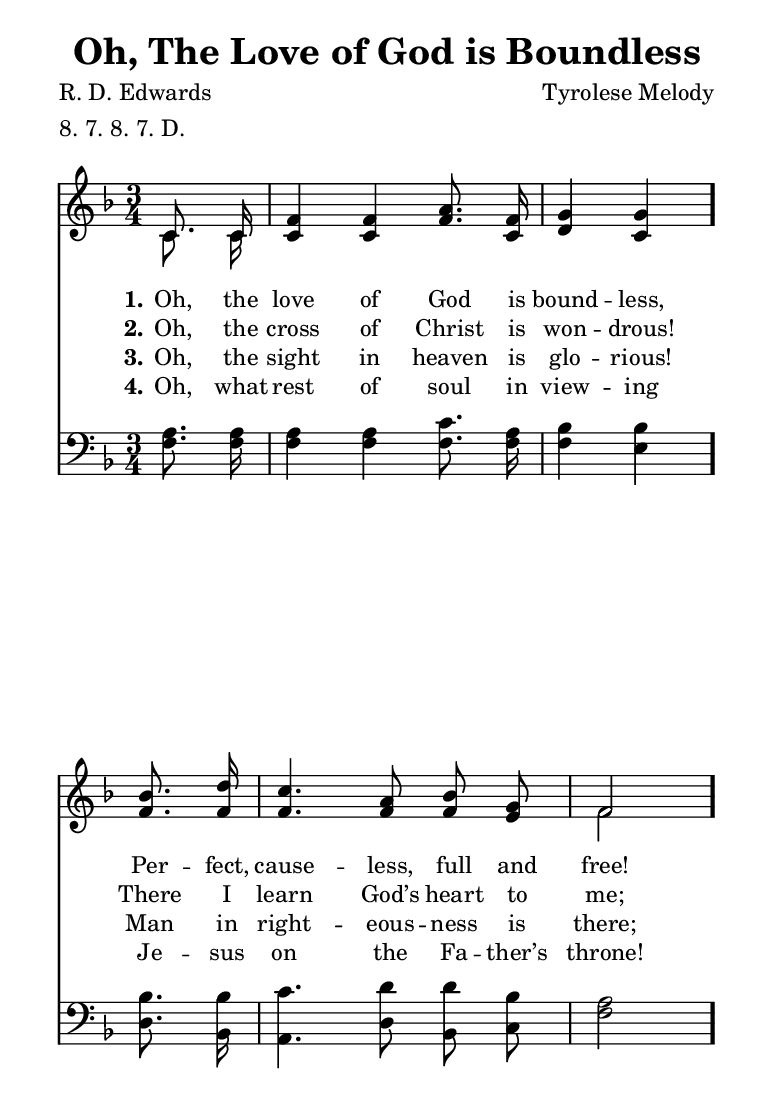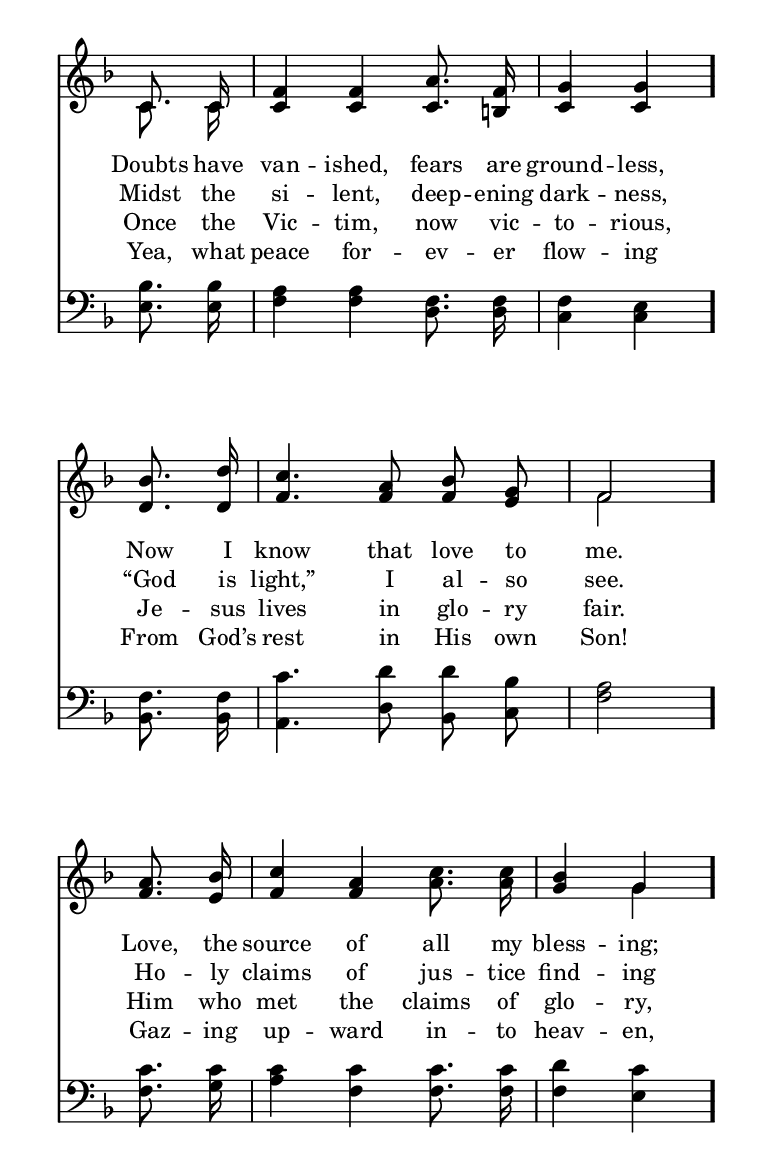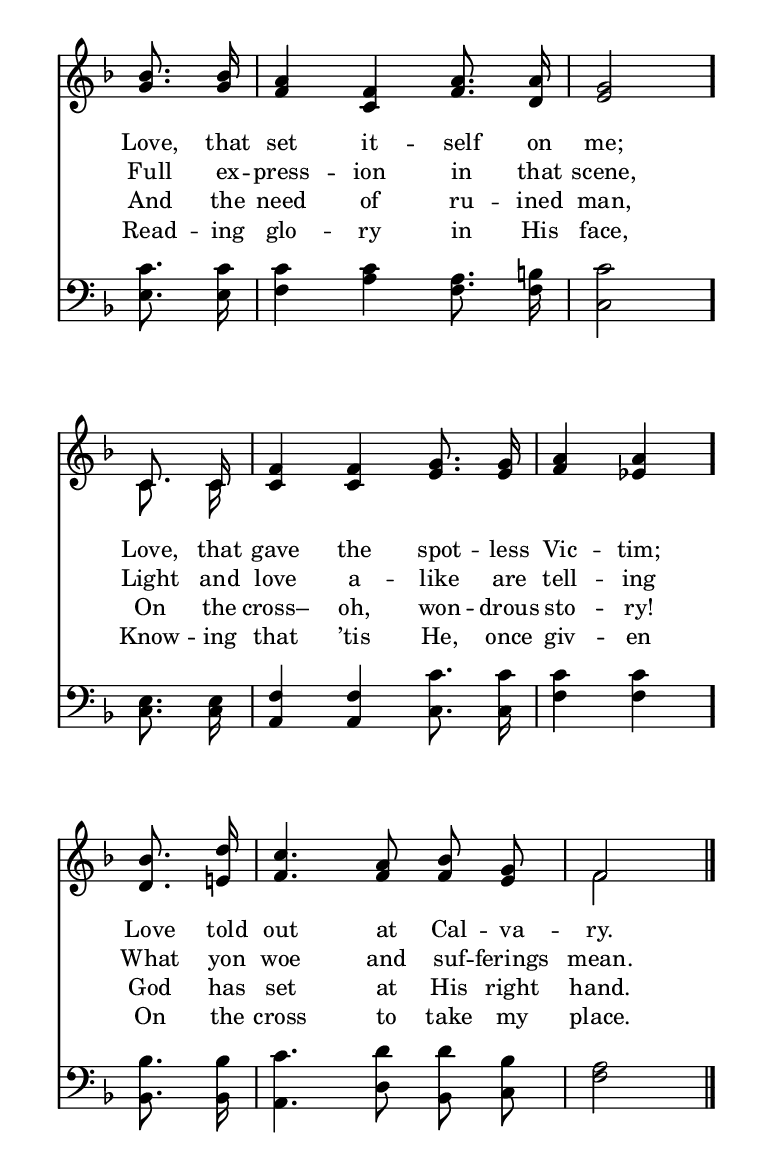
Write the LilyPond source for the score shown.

\include "common/global.ily"
\paper {
  \include "common/paper.ily"
  %ragged-bottom = ##t
  %ragged-last-bottom = ##t
  %systems-per-page = ##f
  %page-count = ##f
}

\header{
  %gospel
  hymnnumber = "109"
  title = "Oh, The Love of God is Boundless"
  tunename = "Tyrol"
  meter = "8. 7. 8. 7. D."
  poet = "R. D. Edwards"
  composer = "Tyrolese Melody"
  %copyright = ""
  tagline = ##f
}

% for fermata in MIDI
ta = { \tempo 4=80 }
tb = { \tempo 4=40 }

patternAA = { c8. c16 | c4 c4 c8. c16 | c4 c4 }
patternAB = { c8. c16 | c4 c4 c8. c16 | c2    }

patternBA = { c8. c16 | c4. c8 c8 c8  | c2    }

global = {
  \include "common/overrides.ily"
  \override Staff.TimeSignature.style = #'numbered
  \time 3/4
  \override Score.MetronomeMark.transparent = ##t % hide all fermata changes too
  \ta
  \key f \major
  \partial 4
  \autoBeamOff
}

notesSoprano = {
\global
\relative c' {

  \changePitch \patternAA { c c | f f a f | g g }
  \changePitch \patternBA { bes d | c a bes g | f }
  \changePitch \patternAA { c c | f f a f | g g }
  \changePitch \patternBA { bes d | c a bes g | f }

  \changePitch \patternAA { a bes | c a c c | bes g }
  \changePitch \patternAB { bes bes | a f a a | g }
  \changePitch \patternAA { c, c | f f g g | a a }
  \changePitch \patternBA { bes d | c a bes g | f }

  \bar "|."

}
}

notesAlto = {
\global
\relative e' {

  \changePitch \patternAA { c c | c c f c | d c }
  \changePitch \patternBA { f f | f f f e | f }
  \changePitch \patternAA { c c | c c c b! | c c }
  \changePitch \patternBA { d d | f f f e | f }

  \changePitch \patternAA { f e | f f a a | g g }
  \changePitch \patternAB { g g | f c f d | e }
  \changePitch \patternAA { c c | c c e e | f ees }
  \changePitch \patternBA { d e! | f f f e | f }

}
}

notesTenor = {
\global
\relative a {

  \changePitch \patternAA { a a | a a c a | bes bes }
  \changePitch \patternBA { bes bes | c d d bes | a }
  \changePitch \patternAA { bes bes | a a f f | f e }
  \changePitch \patternBA { f f | c' d d bes | a }

  \changePitch \patternAA { c c | c c c c | d c }
  \changePitch \patternAB { c c | c c a b! | c }
  \changePitch \patternAA { e, e | f f c' c | c c }
  \changePitch \patternBA { bes bes | c d d bes | a }

}
}

notesBass = {
\global
\relative f {

  \changePitch \patternAA { f f | f f f f | f e }
  \changePitch \patternBA { d bes | a d bes c | f }
  \changePitch \patternAA { e e | f f d d | c c }
  \changePitch \patternBA { bes bes | a d bes c | f }

  \changePitch \patternAA { f g | a f f f | f e }
  \changePitch \patternAB { e e | f a f f | c }
  \changePitch \patternAA { c c | a a c c | f f }
  \changePitch \patternBA { bes, bes | a d bes c | f }

}
}

wordsA = \lyricmode {
\set stanza = "1."

Oh, the love of God is bound -- less, \bar "."
Per -- fect, cause -- less, full and free! \bar "." \break
Doubts have van -- ished, fears are ground -- less, \bar "."
Now I know that love to me. \bar "." \break
Love, the source of all my bless -- ing; \bar "."
Love, that set it -- self on me; \bar "." \break
Love, that gave the spot -- less Vic -- tim; \bar "."
Love told out at Cal -- va -- ry. \bar "." \break

}

wordsB = \lyricmode {
\set stanza = "2."

Oh, the cross of Christ is won -- drous!
There I learn God’s heart to me;
Midst the si -- lent, deep -- ening dark -- ness,
“God is light,” I al -- so see.
Ho -- ly claims of jus -- tice find -- ing
Full ex -- press -- ion in that scene,
Light and love a -- like are tell -- ing
What yon woe and suf -- ferings mean.

}

wordsC = \lyricmode {
\set stanza = "3."

Oh, the sight in heaven is glo -- rious!
Man in right -- eous -- ness is there;
Once the Vic -- tim, now vic -- to -- rious,
Je -- sus lives in glo -- ry fair.
Him who met the claims of glo -- ry,
And the need of ru -- ined man,
On the cross– oh, won -- drous sto -- ry!
God has set at His right hand.

}

wordsD = \lyricmode {
\set stanza = "4."

Oh, what rest of soul in view -- ing
Je -- sus on the Fa -- ther’s throne!
Yea, what peace for -- ev -- er flow -- ing
From God’s rest in His own Son!
Gaz -- ing up -- ward in -- to heav -- en,
Read -- ing glo -- ry in His face,
Know -- ing that ’tis He, once giv -- en
On the cross to take my place.

}

\score {
  \context ChoirStaff <<
    \context Staff = upper <<
      \set Staff.autoBeaming = ##f
      \set ChoirStaff.systemStartDelimiter = #'SystemStartBar
      \set ChoirStaff.printPartCombineTexts = ##f
      \partcombine #'(2 . 9) \notesSoprano \notesAlto
      \context NullVoice = sopranos { \voiceOne << \notesSoprano >> }
      \context NullVoice = altos { \voiceTwo << \notesAlto >> }
      \context Lyrics = one   \lyricsto sopranos \wordsA
      \context Lyrics = two   \lyricsto sopranos \wordsB
      \context Lyrics = three \lyricsto sopranos \wordsC
      \context Lyrics = four  \lyricsto sopranos \wordsD
    >>
    \context Staff = men <<
      \set Staff.autoBeaming = ##f
      \clef bass
      \set ChoirStaff.printPartCombineTexts = ##f
      \partcombine #'(2 . 9) \notesTenor \notesBass
      \context NullVoice = tenors { \voiceOne << \notesTenor >> }
      \context NullVoice = basses { \voiceTwo << \notesBass >> }
    >>
  >>
  \layout {
    \include "common/layout.ily"
  }
  \midi{
    \include "common/midi.ily"
  }
}

\version "2.19.49"  % necessary for upgrading to future LilyPond versions.

% vi:set et ts=2 sw=2 ai nocindent syntax=lilypond:
